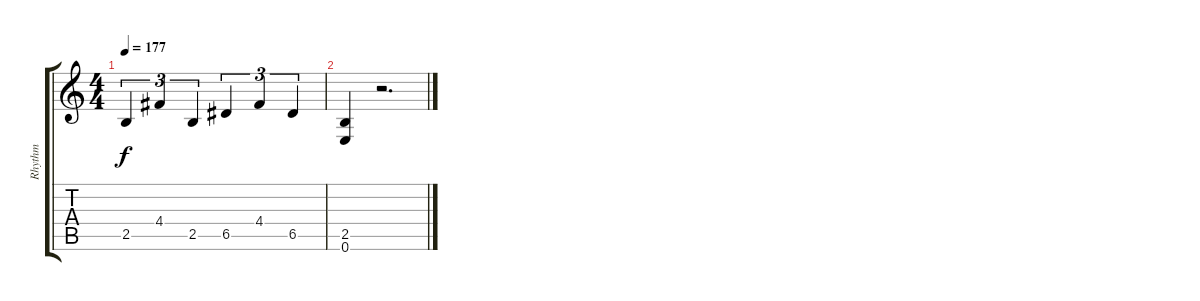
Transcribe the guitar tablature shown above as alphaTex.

\track ("Rhythm" "Rhythm") {instrument distortionguitar}
\staff {score tabs}
\tuning (E4 B3 G3 D3 A2 E2) {hide}
\ts (4 4)
\tempo 177
\clef g2
\ks c
2.5.4{tu (3 2) dy f} 4.4.4{tu (3 2)} 2.5.4{tu (3 2)} 6.5.4{tu (3 2)} 4.4.4{tu (3 2)} 6.5.4{tu (3 2)} |
(2.5 0.6).4 r.2{d}
